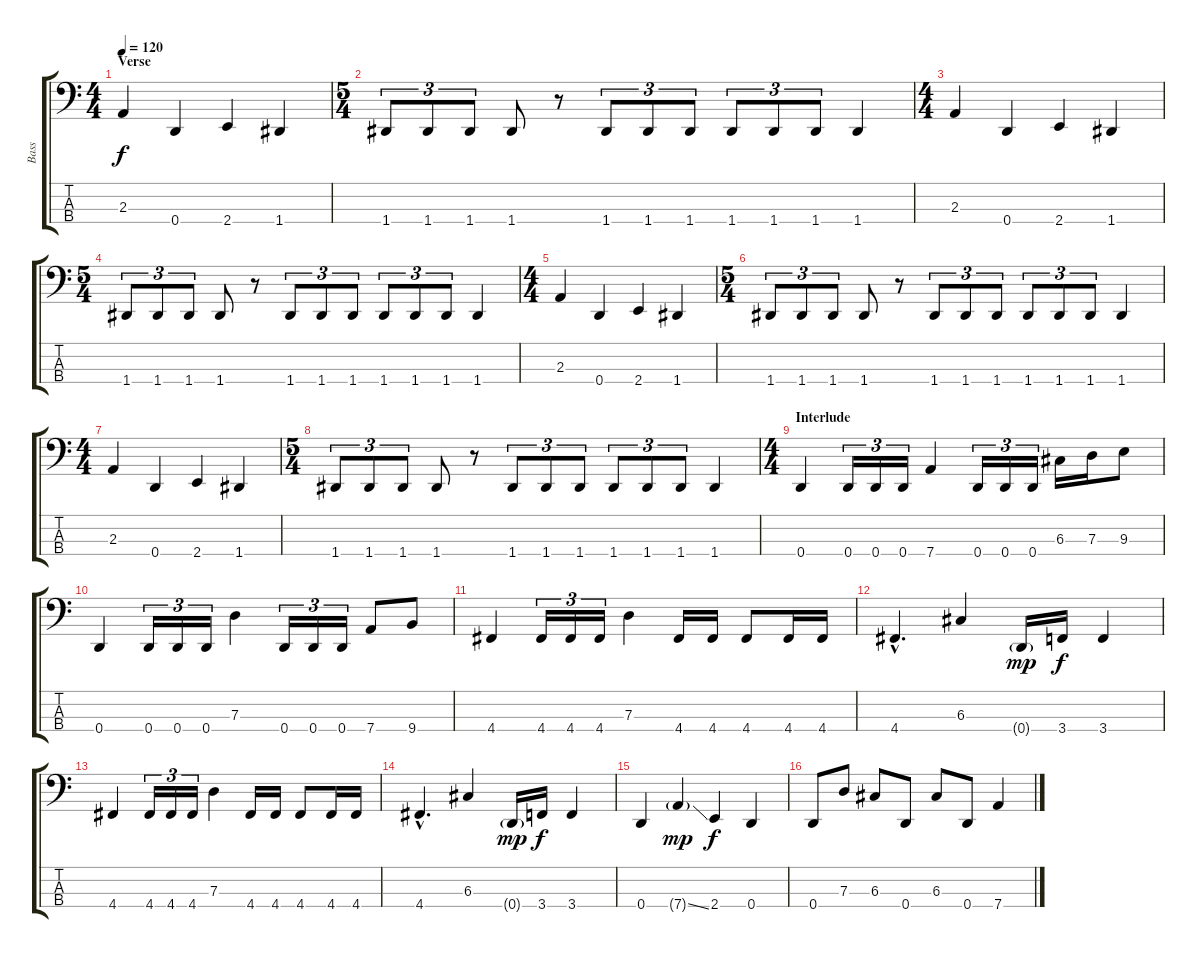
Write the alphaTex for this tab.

\track ("Bass" "Bass") {instrument fretlessbass}
\staff {score tabs}
\tuning (F2 C2 G1 D1) {hide}
\ts (4 4)
\section ("" "Verse")
\tempo 120
\clef f4
\ks c
2.3.4{dy f} 0.4.4 2.4.4 1.4.4 |
\ts (5 4)
1.4.8{tu (3 2)} 1.4.8{tu (3 2)} 1.4.8{tu (3 2)} 1.4.8 r.8 1.4.8{tu (3 2)} 1.4.8{tu (3 2)} 1.4.8{tu (3 2)} 1.4.8{tu (3 2)} 1.4.8{tu (3 2)} 1.4.8{tu (3 2)} 1.4.4 |
\ts (4 4)
2.3.4 0.4.4 2.4.4 1.4.4 |
\ts (5 4)
1.4.8{tu (3 2)} 1.4.8{tu (3 2)} 1.4.8{tu (3 2)} 1.4.8 r.8 1.4.8{tu (3 2)} 1.4.8{tu (3 2)} 1.4.8{tu (3 2)} 1.4.8{tu (3 2)} 1.4.8{tu (3 2)} 1.4.8{tu (3 2)} 1.4.4 |
\ts (4 4)
2.3.4 0.4.4 2.4.4 1.4.4 |
\ts (5 4)
1.4.8{tu (3 2)} 1.4.8{tu (3 2)} 1.4.8{tu (3 2)} 1.4.8 r.8 1.4.8{tu (3 2)} 1.4.8{tu (3 2)} 1.4.8{tu (3 2)} 1.4.8{tu (3 2)} 1.4.8{tu (3 2)} 1.4.8{tu (3 2)} 1.4.4 |
\ts (4 4)
2.3.4 0.4.4 2.4.4 1.4.4 |
\ts (5 4)
1.4.8{tu (3 2)} 1.4.8{tu (3 2)} 1.4.8{tu (3 2)} 1.4.8 r.8 1.4.8{tu (3 2)} 1.4.8{tu (3 2)} 1.4.8{tu (3 2)} 1.4.8{tu (3 2)} 1.4.8{tu (3 2)} 1.4.8{tu (3 2)} 1.4.4 |
\ts (4 4)
\section ("" "Interlude")
0.4.4 0.4.16{tu (3 2)} 0.4.16{tu (3 2)} 0.4.16{tu (3 2)} 7.4.4 0.4.16{tu (3 2)} 0.4.16{tu (3 2)} 0.4.16{tu (3 2)} 6.3.16 7.3.16 9.3.8 |
0.4.4 0.4.16{tu (3 2)} 0.4.16{tu (3 2)} 0.4.16{tu (3 2)} 7.3.4 0.4.16{tu (3 2)} 0.4.16{tu (3 2)} 0.4.16{tu (3 2)} 7.4.8 9.4.8 |
4.4.4 4.4.16{tu (3 2)} 4.4.16{tu (3 2)} 4.4.16{tu (3 2)} 7.3.4 4.4.16 4.4.16 4.4.8 4.4.16 4.4.16 |
4.4{hac}.4{d} 6.3.4 0.4{g}.16{dy mp} 3.4.16{dy f} 3.4.4 |
4.4.4 4.4.16{tu (3 2)} 4.4.16{tu (3 2)} 4.4.16{tu (3 2)} 7.3.4 4.4.16 4.4.16 4.4.8 4.4.16 4.4.16 |
4.4{hac}.4{d} 6.3.4 0.4{g}.16{dy mp} 3.4.16{dy f} 3.4.4 |
0.4.4 7.4{ss g}.4{dy mp} 2.4.4{dy f} 0.4.4 |
0.4.8 7.3.8 6.3.8 0.4.8 6.3.8 0.4.8 7.4.4
